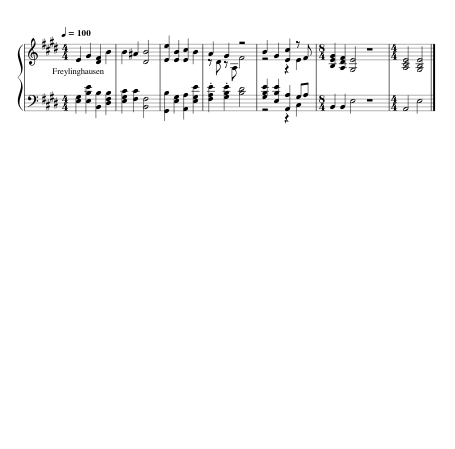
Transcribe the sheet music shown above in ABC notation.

X:1
%%score { ( 1 3 ) | ( 2 4 ) }
L:1/8
Q:1/4=100
M:4/4
I:linebreak $
K:E
V:1 treble
V:3 treble
V:2 bass
V:4 bass
V:1
 E2 G2 [DF]2 B2 | B2 ^A2 [DB]4 | [Ee]2 [EB]2 [Ec]2 B2 | A2 G2 z4 | B2 G2 [Ec]2 z F | %5
[M:8/4] [B,EG]2 [A,DF]2 [G,E]4 z8 |[M:4/4] [A,CE]4 [G,B,E]4 |] %7
V:2
 [E,G,]2 [E,B,E]2 [B,,B,]2 [D,F,B,]2 | [E,G,C]2 [F,C]2 [B,,F,]4 | [G,,B,]2 [E,G,]2 [A,,A,]2 [E,G,E]2 | .[F,A,E]2 .[G,B,E]2 [B,D]4 | [G,B,E]2 [E,B,E]2 [A,,A,]2 G,A, | %5
[M:8/4] B,,2 B,,2 E,4 z8 |[M:4/4] A,,4 E,4 |] %7
V:3
 x8 | x8 | x8 | z D z A, F4 | z4 z2 E2 | %5
[M:8/4] x16 |[M:4/4] x8 |] %7
V:4
 x8 | x8 | x8 | x8 | z4 z2 C,2 | %5
[M:8/4] x16 |[M:4/4] x8 |] %7
